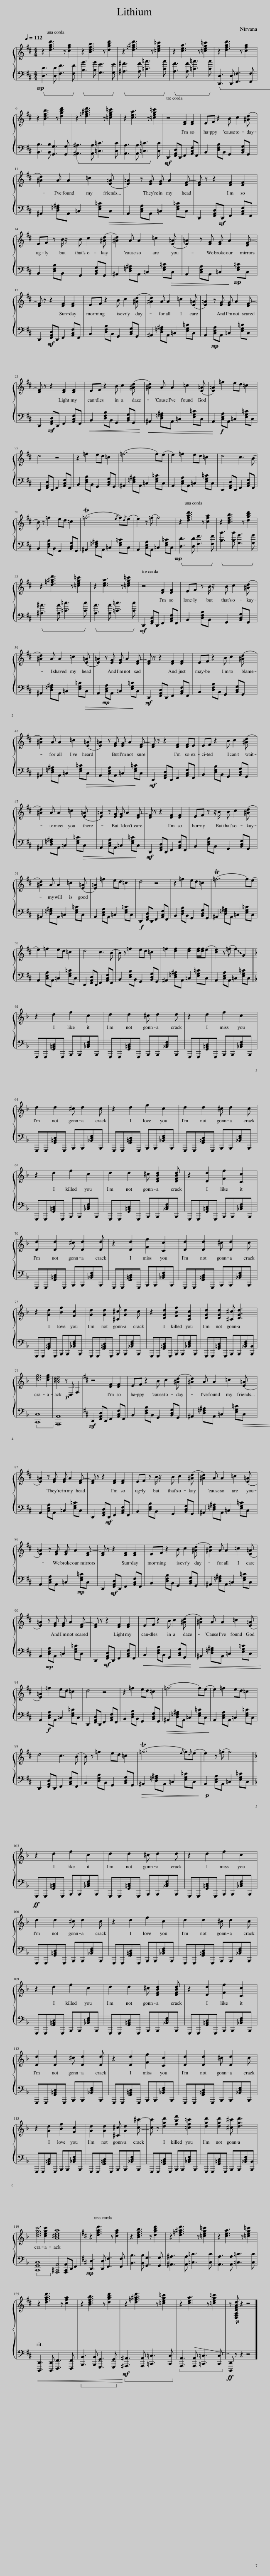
X:1
%%score { 1 | 2 }
L:1/8
M:4/4
I:linebreak $
K:D
V:1 treble
V:2 bass
V:1
 z2[Q:1/4=112] [dfad']3 z [cfa]2 | z2 [Bdfb]3 z [dgbd']2 | z2 [d=f^ad']3 z [=ceg=c']2 | z2 [cea]3 z [=ceg=c']2 | z2 [dfad']3 z [cfa]2 |$ %5
 z2 [Bdfb]3 z [dgbd']2 | z2 [d=f^ad']3 z [=ceg=c']2 | z2 [cea]3 z [=ceg=c']2 | z4 [DF]2 [DF]2 | EF z2 B c2 ([^Ad] |$ %10
 [^Ad]2) A A2 =c2 ([E=A] | [E=A]2) z [EG] [EG] A2 [DF-] | [DF] z z2 [DF]2 [DF]2 |$ EF z B/ z/ B c2 ([^Ad] | [^Ad]2) A A2 =c2 ([E=A] | %15
 [E=A]2) z [EG] [EG] A2 [DF-] |$ [DF] z z2 [DF]2 [DF]2 | EF z2 B c2 ([^Ad] | [^Ad]2) A A2 =c2 ([E=A] | [E=A]2) z [EG] [EG] A2 [DF-] |$ %20
 [DF] z z2 [DF]2 [DF]2 | EF z2 B c2 ([^Ad] | [^Ad]2) A A2 =c2 ([E=A] | [E=A]2) =f2 ed =c2 |$ d4 z4 | %25
 z2 =f2 ed =c2 | (=f6 f)(e | e2) =f2 ed =c2 | d4 c3 (B |$ B) z =f2 ed =c2 | %30
 (T=f6{/e} f){/d}(e | e2) z (=f f4) | z2 [dfad']3 z [cfa]2 | z2 [Bdfb]3 z [dgbd']2 |$ z2 [d=f^ad']3 z [=ceg=c']2 | %35
 z2 [cea]3 z [=ceg=c']2 | z4 [DF]2 [DF]2 | EF z B/ z/ B c2 ([^Ad] |$ [^Ad]2) A A2 =c2 ([E=A] | [E=A]2) z [EG] [EG] A2 [DF-] | %40
 [DF] z z2 [DF]2 [DF]2 | EF z2 B c2 ([^Ad] |$ [^Ad]2) A A2 =c2 ([E=A] | [E=A]2) z [EG] [EG] A2 [DF-] | [DF] z z2 [DF]2 [DF]E | %45
 EF z2 B c2 ([^Ad] |$ [^Ad]2) A A2 =c2 ([E=A] | [E=A]2) z [EG] [EG] A2 [DF-] | [DF] z z2 [DF]2 [DF]2 | EF z z/ B/ B c2 ([^Ad] |$ %50
 [^Ad]2) A A2 =c2 ([E=A] | [E=A]2) =f2 ed =c2 | d4 z4 | z2 =f2 ed =c2 | (T=f6 f)(e |$ %55
 e2) =f2 ed =c2 | d4 c3 (B | B) z =f2 ed =c2 | =f2 [df]2 [df]2 [df]/[df]/(e | [ce]2) z (=f !~(!f2) !~)!G2 ||$ %60
[K:F] z2 d2 f2 c2 | d2 d2 ^c d2 d | z2 d2 f2 c2 |$ d2 d2 ^c d2 c | z2 d2 f2 c2 | %65
 d2 d2 ^c d2 c |$ z2 d2 f2 c2 | d2 d2 ^c [DFBd]2 [DFBd] | z2 [Dd]2 [Ff]2 [Cc]2 |$ [Dd]2 [Dd]2 ^c [Dd]2 [Dd] | %70
 z2 [Dd]2 [Ff]2 [Cc]2 | [Dd]2 [Dd]2 ^c [Dd]2 c |$ z2 [Gd]2 [Bf]2 [Fc]2 | [Gd]2 [Gd]2 [^C^c] [Gd]2 c | z2 [DGd]2 [FBf]2 [CFc]2 | %75
 [DGd]2 [DGd]2 [^C^c] [DGd]3 |$ [ceg]6 [ceg]2 | [A^ce]4!p! z D, F,2 |[K:D] z4 [DF]2 [DF]2 | EF z2 B c2 ([^Ad] | %80
 [^Ad]2) A A2 =c2 ([E=A] |$ [E=A]2) z [EG] [EG] A2 [DF-] | [DF] z z2 [DF]2 [DF]2 | EF z B/ z/ B c2 ([^Ad] | [^Ad]2) A A2 =c2 ([E=A] |$ %85
 [E=A]2) z [EG] [EG] A2 [DF-] | [DF] z z2 [DF]2 [DF]2 | EF z2 B c2 ([^Ad] | [^Ad]2) A A2 =c2 ([E=A] |$ [E=A]2) z [EG] [EG] A2 [DF-] | %90
 [DF] z z2 [DF]2 [DF]2 | EF z2 B c2 ([^Ad] | [^Ad]2) A A2 =c2 ([E=A] |$ [E=A]2) =f2 ed =c2 | d4 z4 | %95
 z2 =f2 ed =c2 | (=f6 f)(e | e2) =f2 ed =c2 |$ d4 c3 (B | B) z =f2 ed =c2 | %100
 (T=f6{/e} f){/d}(e | e2) z (=f f4) ||$[K:F] z2 d2 f2 c2 | d2 d2 ^c d2 d | z2 d2 f2 c2 |$ %105
 d2 d2 ^c d2 c | z2 d2 f2 c2 | d2 d2 ^c d2 c |$ z2 d2 f2 c2 | d2 d2 ^c [DFBd]2 [DFBd] | %110
 z2 [Dd]2 [Ff]2 [Cc]2 |$ [Dd]2 [Dd]2 ^c [Dd]2 [Dd] | z2 [Dd]2 [Ff]2 [Cc]2 | [Dd]2 [Dd]2 ^c [Dd]2 c |$ z2 [Gd]2 [Bf]2 [Fc]2 | %115
 [Gd]2 [Gd]2 [^C^c] [Gd]2 [c^c']- | [cc'] z [dgd']2 [fbf']2 [=cf=c']2 | [dgd']2 [dgd']2 [^c^c'] [dgd']3 |$ [cegc']6 [cegc']2 | [A^cea]8 | %120
[K:D] z2 [dfad']3 z [cfa]2 | z2 [Bdfb]3 z [dgbd']2 | z2 [d=f^ad']3 z [=ceg=c']2 | z2 [cea]3 z [=ceg=c']2 |$ z2 [dfad']3 z [cfa]2 | %125
 z2 [Bdfb]3 z [dgbd']2 | z2 [d=f^ad']3 z [=ceg=c']2 | z2 [cea]3 z [=ceg=c']2 | z!p! [D,F,A,DFAd] z2 z4 |] %129
V:2
!mp!!ped! [D,D]3 [D,D] [F,F]3 [F,F]!ped-up! |!ped! [B,B]3 [B,B] [G,G]3 [G,G]!ped-up! |!ped! [^A,^A]3 [A,A] [=C=c]3 [Cc]!ped-up! |!ped! [A,A]3 [A,A] [=C=c]3 [Cc]!ped-up! |!ped! [D,,D,]3 [D,,D,] [F,,F,]3 [F,,F,]!ped-up! |$ %5
 [B,,B,]3 [B,,B,] [G,,G,]3 [G,,G,] |!ped! [^A,,^A,]3 [A,,A,] [=C,=C]3 [C,C]!ped-up! | [A,,A,]3 [A,,A,] [=C,=C]3 [C,C] |!mf! D,,2 [F,,A,,D,]D,, F,,2 [A,,C,F,]F,, | B,,2 [D,F,B,]B,, G,,2 [B,,D,G,]G,, |$ %10
 ^A,,2 [D,=F,^A,]A,, =C,2 [E,G,=C]!>(!C,!>)! | A,,2 [C,E,A,]A,, =C,2 [E,G,=C]C, | D,,2 [F,,A,,D,]!mf!D,, F,,2 [A,,C,F,]F,, |$ B,,2 [D,F,B,]B,, G,,2 [B,,D,G,]G,, | ^A,,2 [D,=F,^A,]A,, =C,2 [E,G,=C]!>(!C,!>)! | %15
 A,,2 [C,E,A,]A,, =C,2!mp! [E,G,=C]C, |$ D,,2!mf! [F,,A,,D,]D,, F,,2 [A,,C,F,]F,, | B,,2 [D,F,B,]B,, G,,2 [B,,D,G,]G,, | ^A,,2 [D,=F,^A,]A,, =C,2 [E,G,=C]C, | A,,2!mp! [C,E,A,]A,, =C,2 [E,G,=C]C, |$ %20
 D,,2!mf! [F,,A,,D,]D,, F,,2 [A,,C,F,]F,, |!<(! B,,2 [D,F,B,]B,, G,,2 [B,,D,G,]G,,!<)! |!<(! ^A,,2 [D,=F,^A,]A,, =C,2 [E,G,=C]C,!<)! | A,,2!f! [C,E,A,]A,, =C,2 [E,G,=C]C, |$ D,,2 [F,,A,,D,]D,, F,,2 [A,,C,F,]F,, | %25
 B,,2 [D,F,B,]B,, G,,2 [B,,D,G,]G,, | ^A,,2 [D,=F,^A,]A,, =C,2 [E,G,=C]C, | A,,2 [C,E,A,]A,, =C,2 [E,G,=C]C, | D,,2 [F,,A,,D,]D,, F,,2 [A,,C,F,]F,, |$ B,,2 [D,F,B,]B,, G,,2 [B,,D,G,]G,, | %30
 ^A,,2 [D,=F,^A,]A,, =C,2 [E,G,=C]C, | A,,2 [C,E,A,]A,, =C,2 [E,G,=C]C, |!mp!!ped! [D,D]3 [D,D] [F,F]3 [F,F]!ped-up! |!ped! [B,B]3 [B,B] [G,G]3 [G,G]!ped-up! |$!ped! [^A,^A]3 [A,A] [=C=c]3 [Cc]!ped-up! | %35
!ped! [A,A]3 [A,A] [=C=c]3 [Cc]!ped-up! |!mf! D,,2 [F,,A,,D,]D,, F,,2 [A,,C,F,]F,, | B,,2 [D,F,B,]B,, G,,2 [B,,D,G,]G,, |$ ^A,,2 [D,=F,^A,]A,, =C,2 [E,G,=C]!>(!C,!>)! | A,,2!mp! [C,E,A,]A,, =C,2 [E,G,=C]C, | %40
!mf! D,,2 [F,,A,,D,]D,, F,,2 [A,,C,F,]F,, | B,,2 [D,F,B,]B,, G,,2 [B,,D,G,]G,, |$ ^A,,2 [D,=F,^A,]A,, =C,2 [E,G,=C]!>(!C,!>)! | A,,2 [C,E,A,]A,, =C,2 [E,G,=C]C, |!mf! D,,2 [F,,A,,D,]D,, F,,2 [A,,C,F,]F,, | %45
 B,,2 [D,F,B,]B,, G,,2 [B,,D,G,]G,, |$ ^A,,2 [D,=F,^A,]A,, =C,2 [E,G,=C]!>(!C,!>)! | A,,2 [C,E,A,]A,, =C,2 [E,G,=C]C, |!mf! D,,2 [F,,A,,D,]D,, F,,2 [A,,C,F,]F,, | B,,2 [D,F,B,]B,, G,,2 [B,,D,G,]G,, |$ %50
 ^A,,2 [D,=F,^A,]A,, =C,2 [E,G,=C]C, | A,,2 [C,E,A,]A,, =C,2 [E,G,=C]C, |!f! D,,2 [F,,A,,D,]D,, F,,2 [A,,C,F,]F,, | B,,2 [D,F,B,]B,, G,,2 [B,,D,G,]G,, | ^A,,2 [D,=F,^A,]A,, =C,2 [E,G,=C]C, |$ %55
 A,,2 [C,E,A,]A,, =C,2 [E,G,=C]C, | D,,2 [F,,A,,D,]D,, F,,2 [A,,C,F,]F,, | B,,2 [D,F,B,]B,, G,,2 [B,,D,G,]G,, | ^A,,2 [D,=F,^A,]A,, =C,2 [E,G,=C]C, | A,,2 [C,E,A,]A,, =C,2 [E,G,=C]C, ||$ %60
[K:F] G,,,G,,,[G,,=B,,D,]G,,, B,,,B,,,[_B,,D,F,]B,,, | G,,,G,,,[G,,=B,,D,]G,,, B,,,B,,,[_B,,D,F,]B,,, | G,,,G,,,[G,,=B,,D,]G,,, B,,,B,,,[_B,,D,F,]B,,, |$ G,,,G,,,[G,,=B,,D,]G,,, B,,,B,,,[_B,,D,F,]B,,, | G,,,G,,,[G,,=B,,D,]G,,, B,,,B,,,[_B,,D,F,]B,,, | %65
 G,,,G,,,[G,,=B,,D,]G,,, B,,,B,,,[_B,,D,F,]B,,, |$ G,,,G,,,[G,,=B,,D,]G,,, B,,,B,,,[_B,,D,F,]B,,, | G,,,G,,,[G,,=B,,D,]G,,, B,,,B,,,[_B,,D,F,]B,,, | G,,,G,,,[G,,=B,,D,]G,,, B,,,B,,,[_B,,D,F,]B,,, |$ G,,,G,,,[G,,=B,,D,]G,,, B,,,B,,,[_B,,D,F,]B,,, | %70
 G,,,G,,,[G,,=B,,D,]G,,, B,,,B,,,[_B,,D,F,]B,,, | G,,,G,,,[G,,=B,,D,]G,,, B,,,B,,,[_B,,D,F,]B,,, |$ G,,,G,,,[G,,=B,,D,]G,,, B,,,B,,,[_B,,D,F,]B,,, | G,,,G,,,[G,,=B,,D,]G,,, B,,,B,,,[_B,,D,F,]B,,, | G,,,G,,,[G,,=B,,D,]G,,, B,,,B,,,[_B,,D,F,]B,,, | %75
 G,,,G,,,[G,,=B,,D,]G,,, B,,,B,,,[_B,,D,F,][B,,,B,,] |$!ped! [C,,C,]8!ped-up! | [A,,,A,,]8 |[K:D]!mf! D,,2 [F,,A,,D,]D,, F,,2 [A,,C,F,]F,, | B,,2 [D,F,B,]B,, G,,2 [B,,D,G,]G,, | %80
 ^A,,2 [D,=F,^A,]A,, =C,2 [E,G,=C]!>(!C,!>)! |$ A,,2 [C,E,A,]A,, =C,2 [E,G,=C]C, | D,,2 [F,,A,,D,]!mf!D,, F,,2 [A,,C,F,]F,, | B,,2 [D,F,B,]B,, G,,2 [B,,D,G,]G,, | ^A,,2 [D,=F,^A,]A,, =C,2 [E,G,=C]C, |$ %85
 A,,2 [C,E,A,]A,, =C,2!mp! [E,G,=C]C, | D,,2!mf! [F,,A,,D,]D,, F,,2 [A,,C,F,]F,, | B,,2 [D,F,B,]B,, G,,2 [B,,D,G,]G,, | ^A,,2 [D,=F,^A,]A,, =C,2 [E,G,=C]C, |$ A,,2!mp! [C,E,A,]A,, =C,2 [E,G,=C]C, | %90
 D,,2!mf! [F,,A,,D,]D,, F,,2 [A,,C,F,]F,, |!<(! B,,2 [D,F,B,]B,, G,,2 [B,,D,G,]G,,!<)! |!<(! ^A,,2 [D,=F,^A,]A,, =C,2 [E,G,=C]C,!<)! |$ A,,2!f! [C,E,A,]A,, =C,2 [E,G,=C]C, | D,,2 [F,,A,,D,]D,, F,,2 [A,,C,F,]F,, | %95
 B,,2 [D,F,B,]B,, G,,2 [B,,D,G,]G,, |!>(! ^A,,2 [D,=F,^A,]A,, =C,2 [E,G,=C]C,!>)! | A,,2 [C,E,A,]A,, =C,2 [E,G,=C]C, |$ D,,2 [F,,A,,D,]D,, F,,2 [A,,C,F,]F,, | B,,2 [D,F,B,]B,, G,,2 [B,,D,G,]G,, | %100
!>(! ^A,,2 [D,=F,^A,]A,, =C,2 [E,G,=C]C,!>)! |!p! A,,2 [C,E,A,]A,, =C,2 [E,G,=C]C, ||$[K:F]!ff! G,,,G,,,[G,,=B,,D,]G,,, B,,,B,,,[_B,,D,F,]B,,, | G,,,G,,,[G,,=B,,D,]G,,, B,,,B,,,[_B,,D,F,]B,,, | G,,,G,,,[G,,=B,,D,]G,,, B,,,B,,,[_B,,D,F,]B,,, |$ %105
 G,,,G,,,[G,,=B,,D,]G,,, B,,,B,,,[_B,,D,F,]B,,, | G,,,G,,,[G,,=B,,D,]G,,, B,,,B,,,[_B,,D,F,]B,,, | G,,,G,,,[G,,=B,,D,]G,,, B,,,B,,,[_B,,D,F,]B,,, |$ G,,,G,,,[G,,=B,,D,]G,,, B,,,B,,,[_B,,D,F,]B,,, | G,,,G,,,[G,,=B,,D,]G,,, B,,,B,,,[_B,,D,F,]B,,, | %110
 G,,,G,,,[G,,=B,,D,]G,,, B,,,B,,,[_B,,D,F,]B,,, |$ G,,,G,,,[G,,=B,,D,]G,,, B,,,B,,,[_B,,D,F,]B,,, | G,,,G,,,[G,,=B,,D,]G,,, B,,,B,,,[_B,,D,F,]B,,, | G,,,G,,,[G,,=B,,D,]G,,, B,,,B,,,[_B,,D,F,]B,,, |$ G,,,G,,,[G,,=B,,D,]G,,, B,,,B,,,[_B,,D,F,]B,,, | %115
 G,,,G,,,[G,,=B,,D,]G,,, B,,,B,,,[_B,,D,F,]B,,, | G,,,G,,,[G,,=B,,D,]G,,, B,,,B,,,[_B,,D,F,]B,,, | G,,,G,,,[G,,=B,,D,]G,,, B,,,B,,,[_B,,D,F,][B,,,B,,] |$!ped! [C,,G,,C,]8!ped-up! | [A,,,^C,,A,,]4 [A,,,C,,A,,]D,, F,,2 | %120
[K:D]!mp! [D,,D,]3 [D,,D,] [F,,F,]3 [F,,F,] | [B,,B,]3 [B,,B,] [G,,G,]3 [G,,G,] | [^A,,^A,]3 [A,,A,] [=C,=C]3 [C,C] | [A,,A,]3 [A,,A,] [=C,=C]3 [C,C] |$!<(! [D,,,D,,]3 [D,,,D,,] [F,,,F,,]3 [F,,,F,,]!<)! | %125
!ped! [B,,,B,,]3 [B,,,B,,] [G,,,G,,]3 [G,,,G,,]!ped-up! |!mf!!ped! [^A,,,^A,,]3 [A,,,A,,] [=C,,=C,]3 [C,,C,]!ped-up! |!ped! [A,,,A,,]3 [A,,,A,,] [=C,,=C,]3 [C,,C,]!ped-up! |!ff! [D,,,D,,] z z2 z4 |] %129
